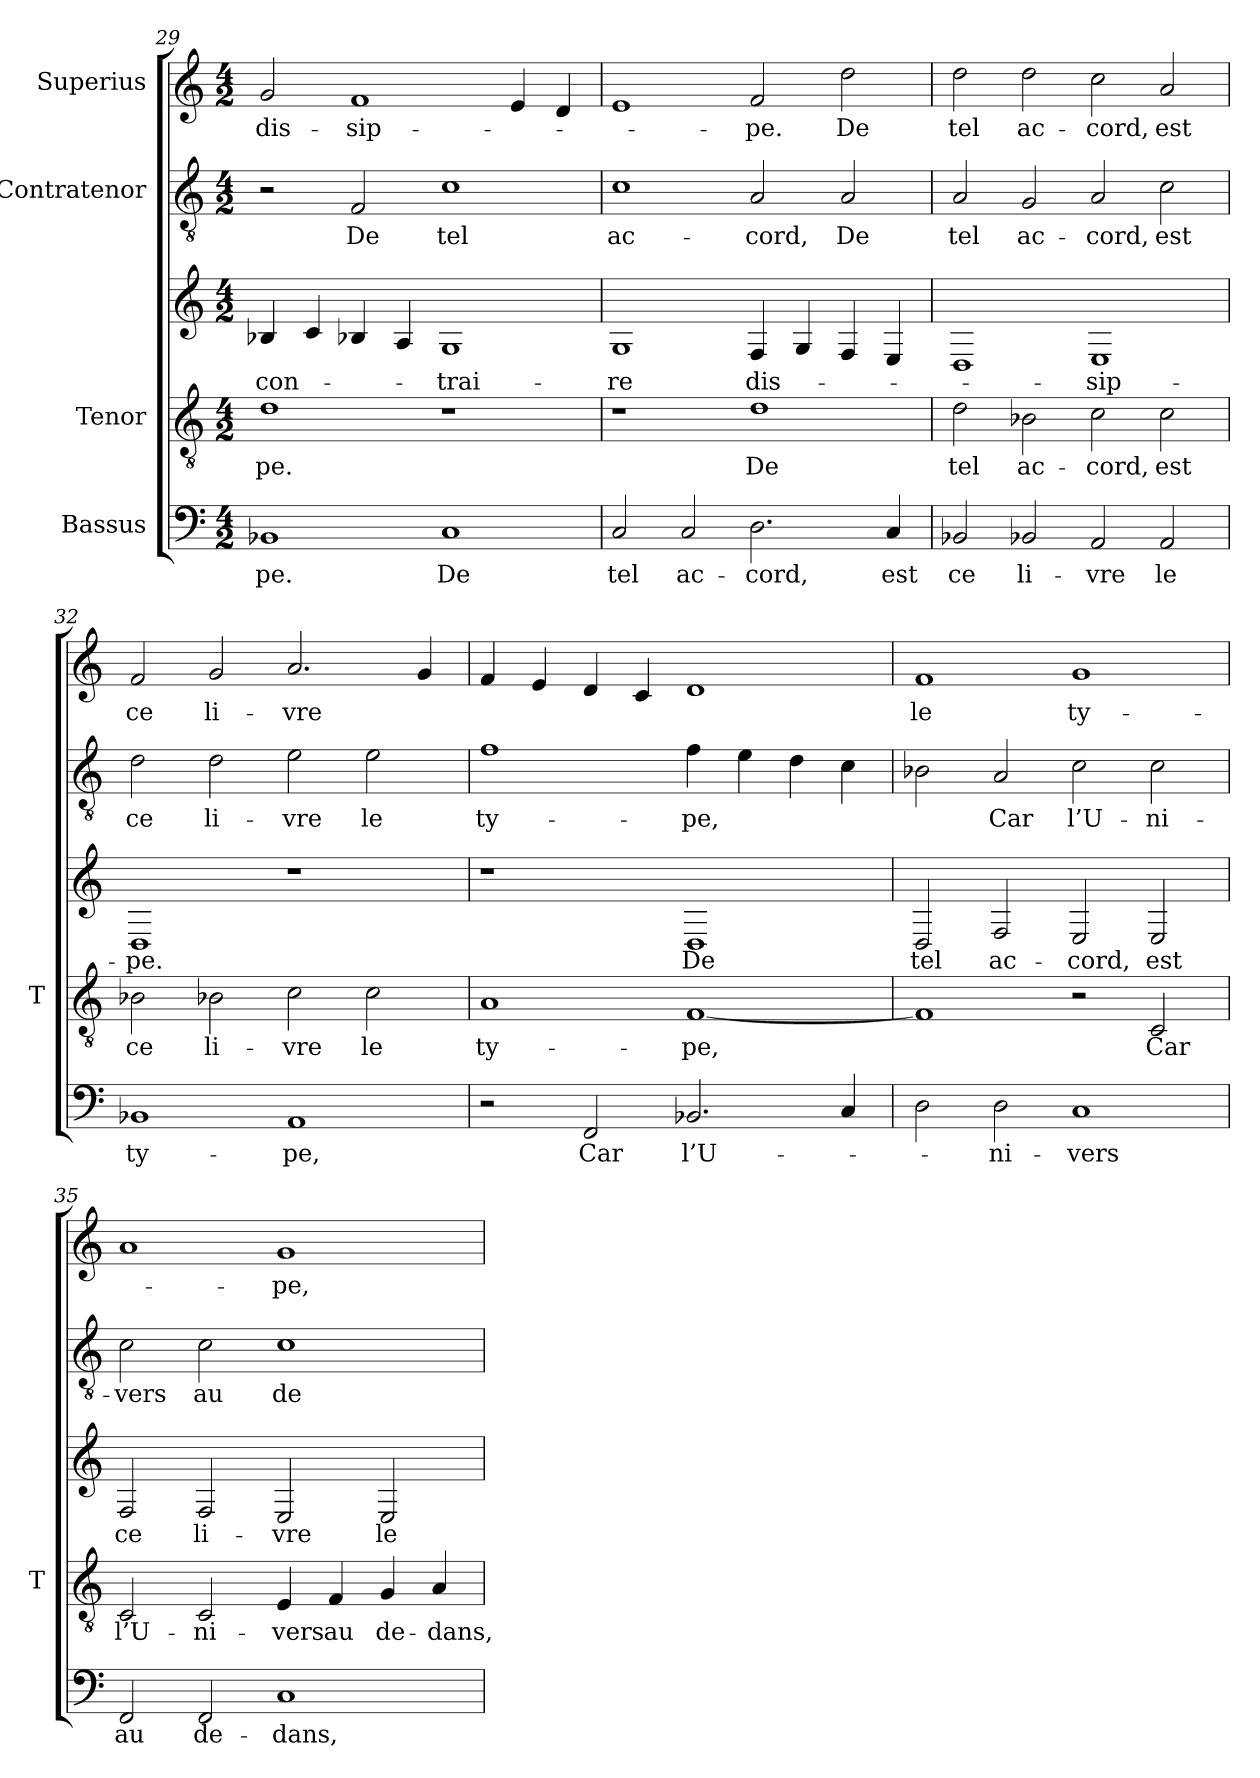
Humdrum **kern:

**kern	**text	**kern	**text	**kern	**text	**kern	**text	**kern	**text
*part5	*part5	*part4	*part4	*part3	*part3	*part2	*part2	*part1	*part1
*staff5	*staff5	*staff4	*staff4	*staff3	*staff3	*staff2	*staff2	*staff1	*staff1
*I"Bassus	*	*I"Tenor	*	*	*	*I"Contratenor	*	*I"Superius	*
*	*	*I'T	*	*	*	*	*	*	*
*clefF4	*	*clefGv2	*	*clefG2	*	*clefGv2	*	*clefG2	*
*k[]	*	*k[]	*	*k[]	*	*k[]	*	*k[]	*
*M4/2	*	*M4/2	*	*M4/2	*	*M4/2	*	*M4/2	*
=29	=29	=29	=29	=29	=29	=29	=29	=29	=29
1BB-X	-pe.	1d	-pe.	4B-X	con-	2r	.	2g	dis-
.	.	.	.	4c	.	.	.	.	.
.	.	.	.	4B-X	.	2F	-De	1f	sip-
.	.	.	.	4A	.	.	.	.	.
1C	-De	1r	.	1G	trai-	1c	-tel	.	.
.	.	.	.	.	.	.	.	4e	.
.	.	.	.	.	.	.	.	4d	.
=30	=30	=30	=30	=30	=30	=30	=30	=30	=30
2C	-tel	1r	.	1G	-re	1c	ac-	1e	.
2C	ac-	.	.	.	.	.	.	.	.
2.D	-cord,	1d	-De	4F	dis-	2A	-cord,	2f	-pe.
.	.	.	.	4G	.	.	.	.	.
.	.	.	.	4F	.	2A	-De	2dd	-De
4C	-est	.	.	4E	.	.	.	.	.
=31	=31	=31	=31	=31	=31	=31	=31	=31	=31
2BB-X	-ce	2d	-tel	1D	.	2A	-tel	2dd	-tel
2BB-X	li-	2B-X	ac-	.	.	2G	ac-	2dd	ac-
2AA	-vre	2c	-cord,	1E	sip-	2A	-cord,	2cc	-cord,
2AA	-le	2c	-est	.	.	2c	-est	2a	-est
=32	=32	=32	=32	=32	=32	=32	=32	=32	=32
1BB-X	ty-	2B-X	-ce	1D	-pe.	2d	-ce	2f	-ce
.	.	2B-X	li-	.	.	2d	li-	2g	li-
1AA	-pe,	2c	-vre	1r	.	2e	-vre	2.a	-vre
.	.	2c	-le	.	.	2e	-le	.	.
.	.	.	.	.	.	.	.	4g	.
=33	=33	=33	=33	=33	=33	=33	=33	=33	=33
2r	.	1A	ty-	1r	.	1f	ty-	4f	.
.	.	.	.	.	.	.	.	4e	.
2FF	-Car	.	.	.	.	.	.	4d	.
.	.	.	.	.	.	.	.	4c	.
2.BB-X	l’U-	[1F	-pe,	1D	-De	4f	-pe,	1d	.
.	.	.	.	.	.	4e	.	.	.
.	.	.	.	.	.	4d	.	.	.
4C	.	.	.	.	.	4c	.	.	.
=34	=34	=34	=34	=34	=34	=34	=34	=34	=34
2D	.	1F]	.	2D	-tel	2B-X	.	1f	-le
2D	ni-	.	.	2F	ac-	2A	-Car	.	.
1C	-vers	2r	.	2E	-cord,	2c	l’U-	1g	ty-
.	.	2C	-Car	2E	-est	2c	ni-	.	.
=35	=35	=35	=35	=35	=35	=35	=35	=35	=35
2FF	-au	2C	l’U-	2F	-ce	2c	-vers	1a	.
2FF	de-	2C	ni-	2F	li-	2c	-au	.	.
1C	-dans,	4E	-vers	2E	-vre	1c	de-	1g	-pe,
.	.	4F	-au	.	.	.	.	.	.
.	.	4G	de-	2E	-le	.	.	.	.
.	.	4A	-dans,	.	.	.	.	.	.
=	=	=	=	=	=	=	=	=	=
*-	*-	*-	*-	*-	*-	*-	*-	*-	*-
